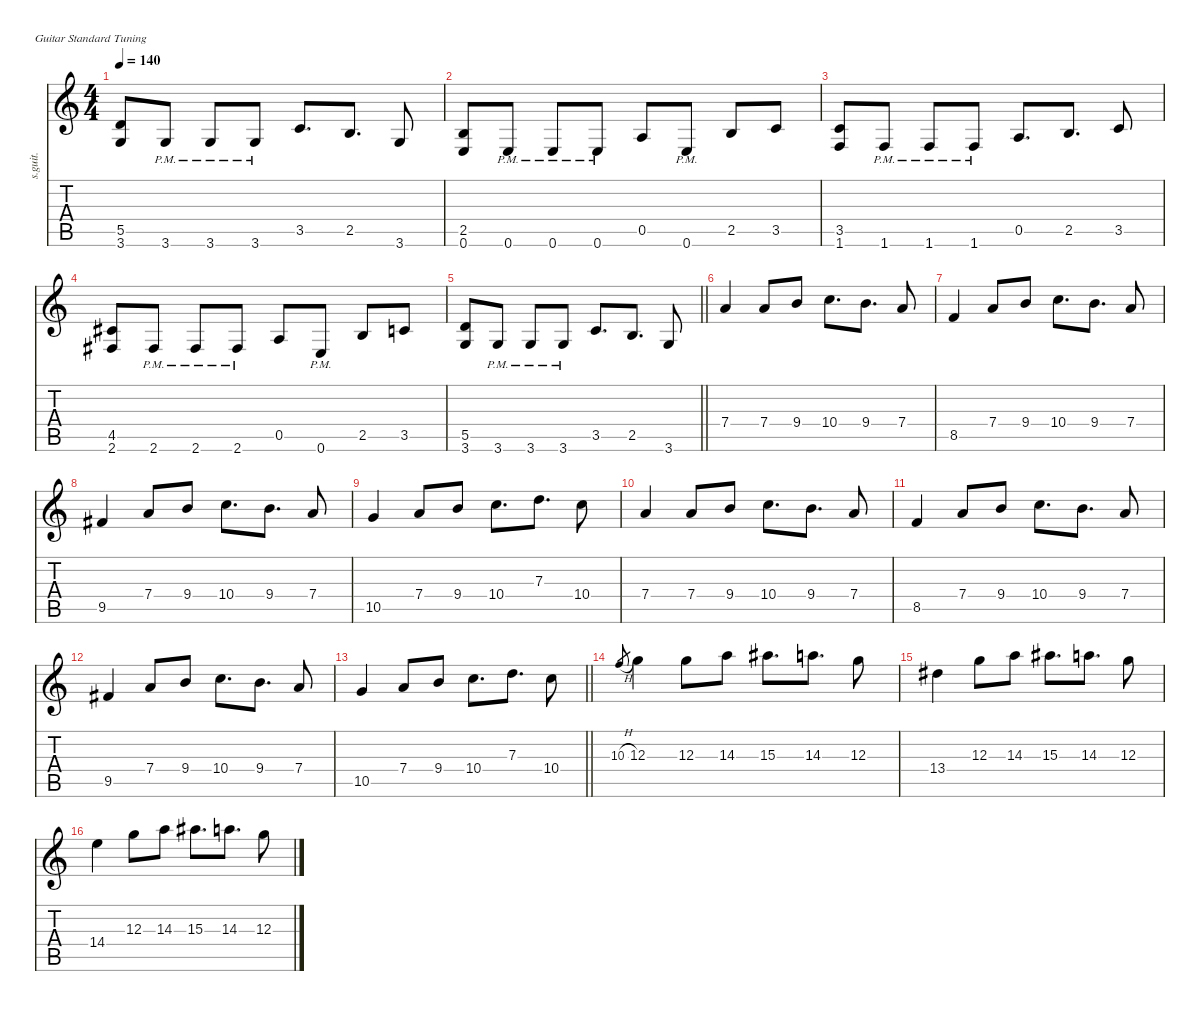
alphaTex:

\defaultSystemsLayout 4
\hideDynamics
\bracketExtendMode nobrackets
\otherSystemsTrackNameOrientation horizontal
\track ("Gtr. I" "s.guit.") {defaultSystemsLayout 8 mute instrument acousticguitarsteel}
\staff {score tabs}
\tuning (E4 B3 G3 D3 A2 E2)
\ts (4 4)
\tempo 140
\clef g2
\ks aminor
(5.5 3.6).8{dy f beam Up} 3.6{pm}.8{beam Up} 3.6{pm}.8{beam Up} 3.6{pm}.8{beam Up} 3.5.8{d beam Up} 2.5.8{d beam Up} 3.6.8{beam Up} |
(2.5 0.6).8{beam Up} 0.6{pm}.8{beam Up} 0.6{pm}.8{beam Up} 0.6{pm}.8{beam Up} 0.5.8{beam Up} 0.6{pm}.8{beam Up} 2.5.8{beam Up} 3.5.8{beam Up} |
(3.5 1.6).8{beam Up} 1.6{pm}.8{beam Up} 1.6{pm}.8{beam Up} 1.6{pm}.8{beam Up} 0.5.8{d beam Up} 2.5.8{d beam Up} 3.5.8{beam Up} |
(4.5{acc #} 2.6{acc #}).8{beam Up} 2.6{pm acc #}.8{beam Up} 2.6{pm acc #}.8{beam Up} 2.6{pm acc #}.8{beam Up} 0.5.8{beam Up} 0.6{pm}.8{beam Up} 2.5.8{beam Up} 3.5.8{beam Up} |
\barLineRight lightlight
(5.5 3.6).8{beam Up} 3.6{pm}.8{beam Up} 3.6{pm}.8{beam Up} 3.6{pm}.8{beam Up} 3.5.8{d beam Up} 2.5.8{d beam Up} 3.6.8{beam Up} |
7.4.4{beam Up} 7.4.8{beam Up} 9.4.8{beam Up} 10.4.8{d beam Down} 9.4.8{d beam Down} 7.4.8{beam Up} |
8.5.4{beam Up} 7.4.8{beam Up} 9.4.8{beam Up} 10.4.8{d beam Down} 9.4.8{d beam Down} 7.4.8{beam Up} |
9.5{acc #}.4{beam Up} 7.4.8{beam Up} 9.4.8{beam Up} 10.4.8{d beam Down} 9.4.8{d beam Down} 7.4.8{beam Up} |
10.5.4{beam Up} 7.4.8{beam Up} 9.4.8{beam Up} 10.4.8{d beam Down} 7.3.8{d beam Down} 10.4.8{beam Down} |
7.4.4{beam Up} 7.4.8{beam Up} 9.4.8{beam Up} 10.4.8{d beam Down} 9.4.8{d beam Down} 7.4.8{beam Up} |
8.5.4{beam Up} 7.4.8{beam Up} 9.4.8{beam Up} 10.4.8{d beam Down} 9.4.8{d beam Down} 7.4.8{beam Up} |
9.5{acc #}.4{beam Up} 7.4.8{beam Up} 9.4.8{beam Up} 10.4.8{d beam Down} 9.4.8{d beam Down} 7.4.8{beam Up} |
\barLineRight lightlight
10.5.4{beam Up} 7.4.8{beam Up} 9.4.8{beam Up} 10.4.8{d beam Down} 7.3.8{d beam Down} 10.4.8{beam Down} |
10.3{h}.8{gr dy mp beam Up} 12.3.4{dy f beam Down} 12.3.8{beam Down} 14.3.8{beam Down} 15.3{acc #}.8{d beam Down} 14.3.8{d beam Down} 12.3.8{beam Down} |
13.4{acc #}.4{beam Down} 12.3.8{beam Down} 14.3.8{beam Down} 15.3{acc #}.8{d beam Down} 14.3.8{d beam Down} 12.3.8{beam Down} |
14.4.4{beam Down} 12.3.8{beam Down} 14.3.8{beam Down} 15.3{acc #}.8{d beam Down} 14.3.8{d beam Down} 12.3.8{beam Down}
